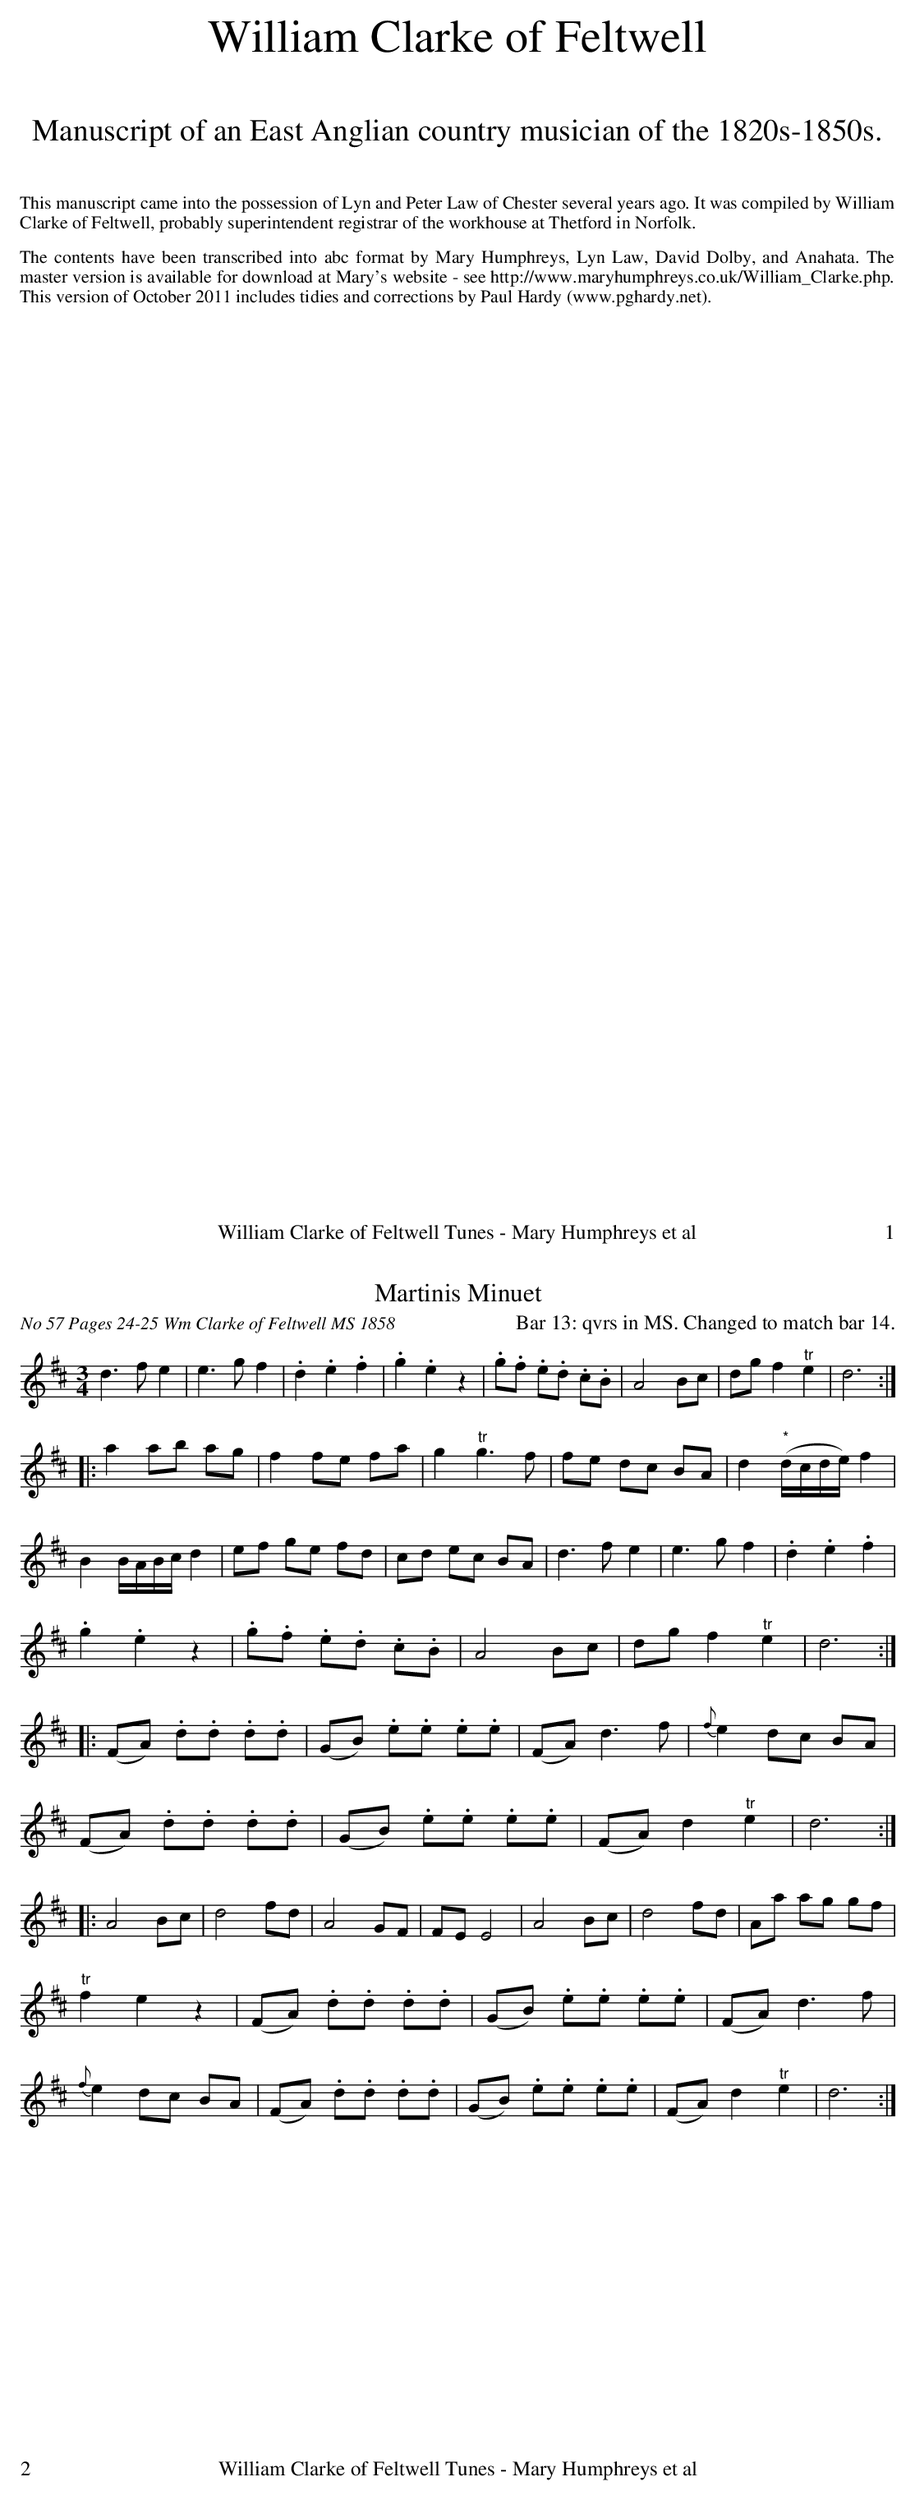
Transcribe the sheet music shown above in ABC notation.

X:1
T:Martinis Minuet
O:No 57 Pages 24-25 Wm Clarke of Feltwell MS 1858
M:3/4
L:1/8
K:D
d3f e2|e3g f2|.d2.e2.f2|.g2.e2z2|.g.f .e.d .c.B|A4Bc|dg f2"^tr"e2|d6:|
|:a2ab ag|f2fe fa|g2"^tr"g3f|fe dc BA|d2"^*"(d/2c/2d/2e/2) f2|
B2B/2A/2B/2c/2 d2|ef ge fd|cd ec BA|d3f e2|e3g f2|.d2.e2.f2|
.g2.e2z2|.g.f .e.d .c.B|A4Bc|dg f2"^tr"e2|d6:|
|:(FA) .d.d .d.d|(GB) .e.e .e.e|(FA) d3f|{f}e2dc BA|
(FA) .d.d .d.d|(GB) .e.e .e.e|(FA) d2"^tr"e2|d6:|
|:A4Bc|d4fd|A4GF|FE E4|A4Bc|d4fd|Aa ag gf|
"^tr"f2e2z2|(FA) .d.d .d.d|(GB) .e.e .e.e|(FA) d3f|
{f}e2dc BA|(FA) .d.d .d.d|(GB) .e.e .e.e|(FA) d2"^tr"e2|d6:|
